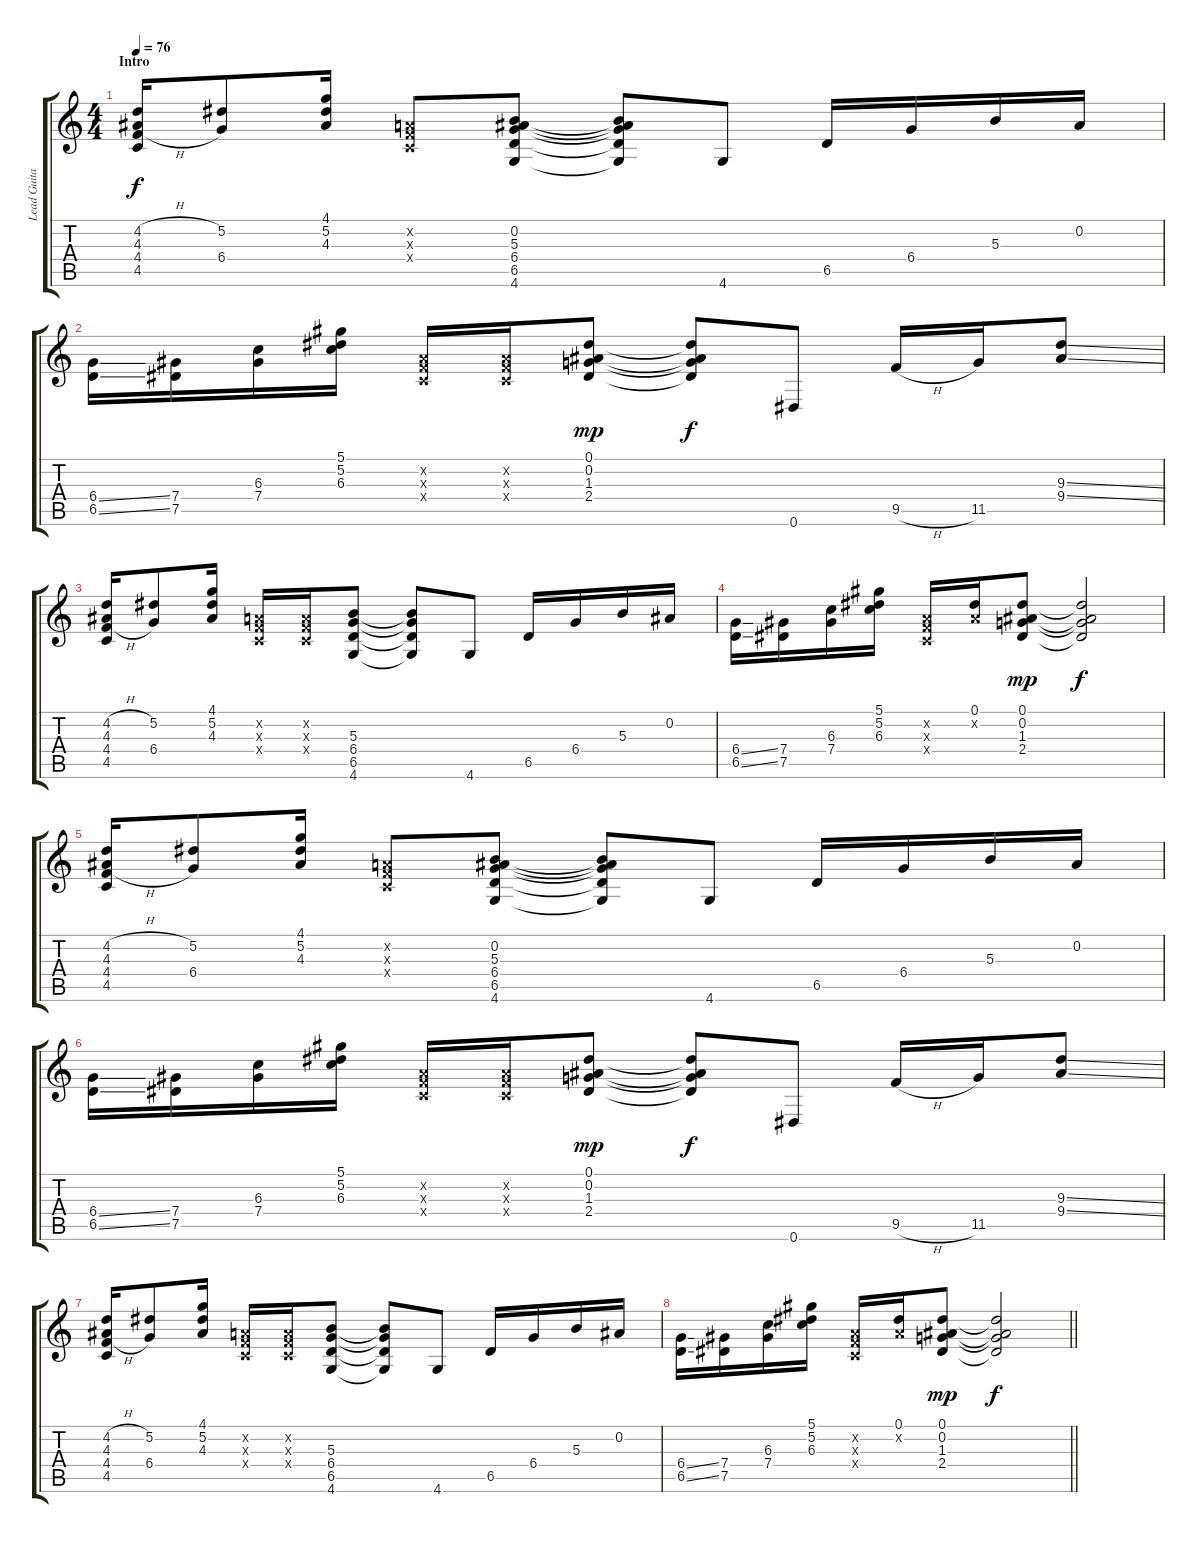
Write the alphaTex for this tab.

\track ("Lead Guitar" "Lead Guita") {instrument electricguitarclean}
\staff {score tabs}
\tuning (Eb4 Bb3 Gb3 Db3 Ab2 Eb2) {hide}
\ts (4 4)
\section ("" "Intro")
\tempo 76
\clef g2
\ks c
(4.2{h} 4.3 4.4{h} 4.5).16{dy f instrument electricguitarclean} (5.2 6.4).8 (4.1 5.2 4.3).16 (-1.2{x} -1.3{x} -1.4{x}).8 (0.2 5.3 6.4 6.5 4.6).8 (0.2{t} 5.3{t} 6.4{t} 6.5{t} 4.6{t}).8 4.6.8 6.5.16 6.4.16 5.3.16 0.2.16 |
(6.4{ss} 6.5{ss}).16 (7.4 7.5).16 (6.3 7.4).16 (5.1 5.2 6.3).16 (-1.2{x} -1.3{x} -1.4{x}).16 (-1.2{x} -1.3{x} -1.4{x}).16 (0.1 0.2 1.3 2.4).8{dy mp} (0.1{t} 0.2{t} 1.3{t} 2.4{t}).8{dy f} 0.6.8 9.5{h}.16 11.5.16 (9.3{ss} 9.4{ss}).8 |
(4.2{h} 4.3 4.4{h} 4.5).16 (5.2 6.4).8 (4.1 5.2 4.3).16 (-1.2{x} -1.3{x} -1.4{x}).16 (-1.2{x} -1.3{x} -1.4{x}).16 (5.3 6.4 6.5 4.6).8 (5.3{t} 6.4{t} 6.5{t} 4.6{t}).8 4.6.8 6.5.16 6.4.16 5.3.16 0.2.16 |
(6.4{ss} 6.5{ss}).16 (7.4 7.5).16 (6.3 7.4).16 (5.1 5.2 6.3).16 (-1.2{x} -1.3{x} -1.4{x}).16 (0.1 -1.2{x}).16 (0.1 0.2 1.3 2.4).8{dy mp} (0.1{t} 0.2{t} 1.3{t} 2.4{t}).2{dy f} |
(4.2{h} 4.3 4.4{h} 4.5).16 (5.2 6.4).8 (4.1 5.2 4.3).16 (-1.2{x} -1.3{x} -1.4{x}).8 (0.2 5.3 6.4 6.5 4.6).8 (0.2{t} 5.3{t} 6.4{t} 6.5{t} 4.6{t}).8 4.6.8 6.5.16 6.4.16 5.3.16 0.2.16 |
(6.4{ss} 6.5{ss}).16 (7.4 7.5).16 (6.3 7.4).16 (5.1 5.2 6.3).16 (-1.2{x} -1.3{x} -1.4{x}).16 (-1.2{x} -1.3{x} -1.4{x}).16 (0.1 0.2 1.3 2.4).8{dy mp} (0.1{t} 0.2{t} 1.3{t} 2.4{t}).8{dy f} 0.6.8 9.5{h}.16 11.5.16 (9.3{ss} 9.4{ss}).8 |
(4.2{h} 4.3 4.4{h} 4.5).16 (5.2 6.4).8 (4.1 5.2 4.3).16 (-1.2{x} -1.3{x} -1.4{x}).16 (-1.2{x} -1.3{x} -1.4{x}).16 (5.3 6.4 6.5 4.6).8 (5.3{t} 6.4{t} 6.5{t} 4.6{t}).8 4.6.8 6.5.16 6.4.16 5.3.16 0.2.16 |
\barLineRight lightlight
(6.4{ss} 6.5{ss}).16 (7.4 7.5).16 (6.3 7.4).16 (5.1 5.2 6.3).16 (-1.2{x} -1.3{x} -1.4{x}).16 (0.1 -1.2{x}).16 (0.1 0.2 1.3 2.4).8{dy mp} (0.1{t} 0.2{t} 1.3{t} 2.4{t}).2{dy f}
